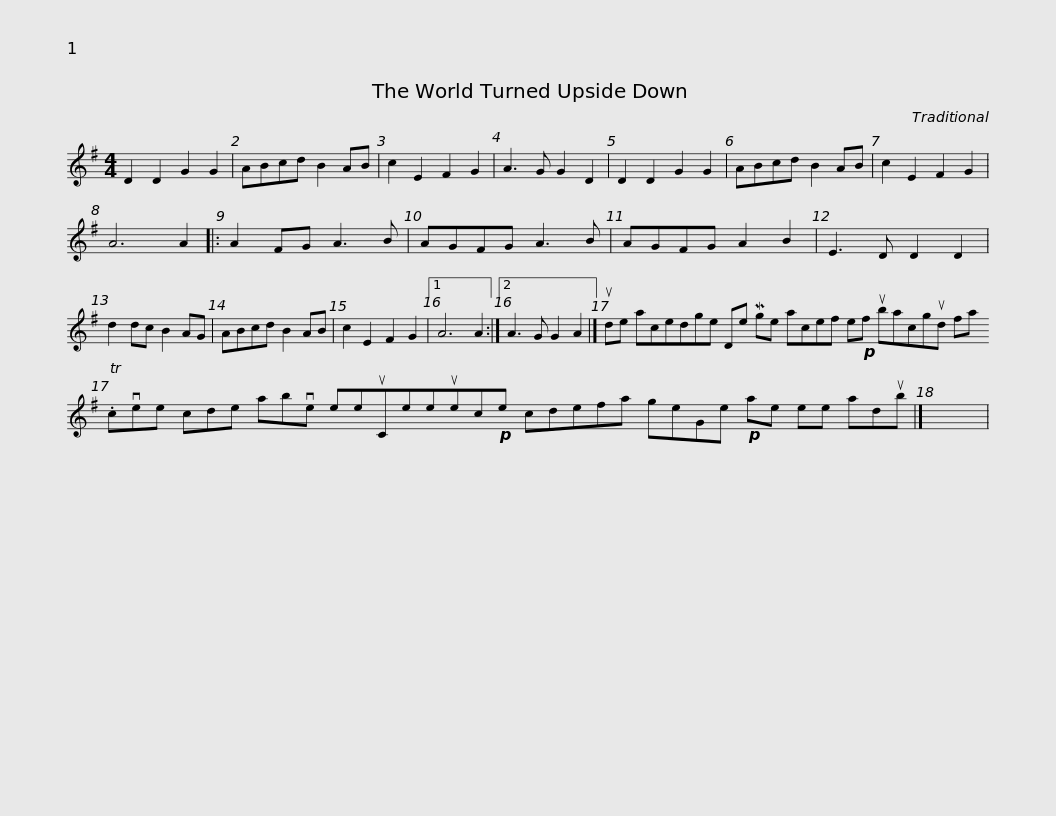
X:1
L:1/8
M:4/4
I:linebreak $
K:G
V:1 treble
V:1
 D2 D2 G2 G2 | ABcd B2 AB | c2 E2 F2 G2 | A3 G G2 D2 | D2 D2 G2 G2 | %5
 ABcd B2 AB | c2 E2 F2 G2 | A6 A2 |:$ A2 FG A3 B | AGFG A3 B | %10
 AGFG A2 B2 | E3 D D2 D2 | d2 dc B2 AG | ABcd B2 AB | c2 E2 F2 G2 |1$ %15
 A6 A2 :|2 A3 G G2 A2 |]$ ude acedge De Mge acef e!p!f ubacgud fa .Tcvee cde abve eeuCeeuec!p!e cdefa geGe!p! ae ee adub |]$ x8 | %19
